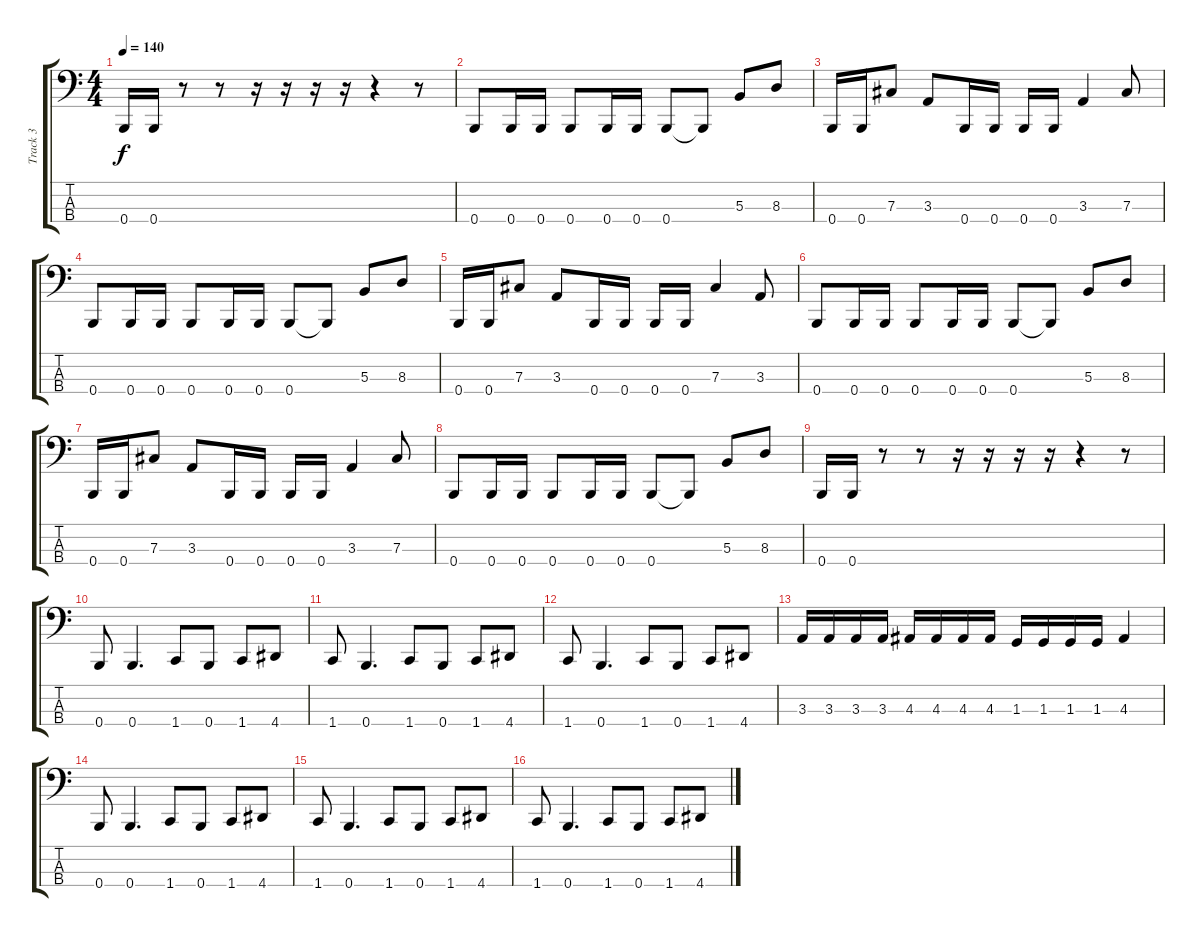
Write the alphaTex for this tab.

\track ("Track 3" "Track 3") {instrument electricbasspick}
\staff {score tabs}
\tuning (E2 B1 Gb1 B0) {hide}
\ts (4 4)
\tempo 140
\clef f4
\ks c
0.4.16{dy f} 0.4.16 r.8 r.8 r.16 r.16 r.16 r.16 r.4 r.8 |
0.4.8 0.4.16 0.4.16 0.4.8 0.4.16 0.4.16 0.4.8 0.4{t}.8 5.3.8 8.3.8 |
0.4.16 0.4.16 7.3.8 3.3.8 0.4.16 0.4.16 0.4.16 0.4.16 3.3.4 7.3.8 |
0.4.8 0.4.16 0.4.16 0.4.8 0.4.16 0.4.16 0.4.8 0.4{t}.8 5.3.8 8.3.8 |
0.4.16 0.4.16 7.3.8 3.3.8 0.4.16 0.4.16 0.4.16 0.4.16 7.3.4 3.3.8 |
0.4.8 0.4.16 0.4.16 0.4.8 0.4.16 0.4.16 0.4.8 0.4{t}.8 5.3.8 8.3.8 |
0.4.16 0.4.16 7.3.8 3.3.8 0.4.16 0.4.16 0.4.16 0.4.16 3.3.4 7.3.8 |
0.4.8 0.4.16 0.4.16 0.4.8 0.4.16 0.4.16 0.4.8 0.4{t}.8 5.3.8 8.3.8 |
0.4.16 0.4.16 r.8 r.8 r.16 r.16 r.16 r.16 r.4 r.8 |
0.4.8 0.4.4{d} 1.4.8 0.4.8 1.4.8 4.4.8 |
1.4.8 0.4.4{d} 1.4.8 0.4.8 1.4.8 4.4.8 |
1.4.8 0.4.4{d} 1.4.8 0.4.8 1.4.8 4.4.8 |
3.3.16 3.3.16 3.3.16 3.3.16 4.3.16 4.3.16 4.3.16 4.3.16 1.3.16 1.3.16 1.3.16 1.3.16 4.3.4 |
0.4.8 0.4.4{d} 1.4.8 0.4.8 1.4.8 4.4.8 |
1.4.8 0.4.4{d} 1.4.8 0.4.8 1.4.8 4.4.8 |
1.4.8 0.4.4{d} 1.4.8 0.4.8 1.4.8 4.4.8
